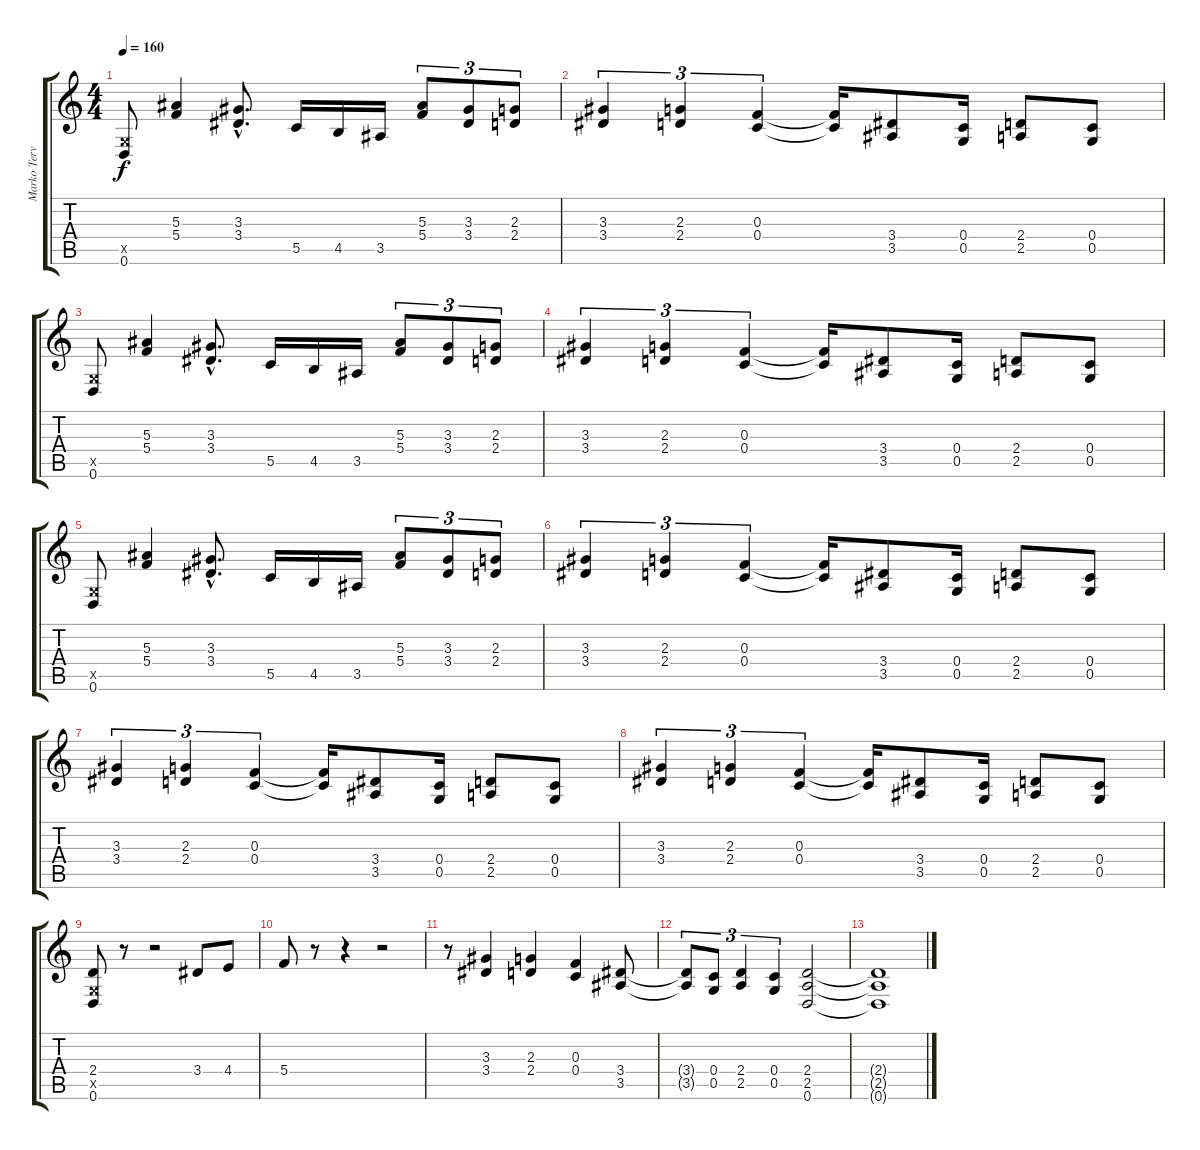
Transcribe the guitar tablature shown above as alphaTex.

\track ("Marko Tervonen" "Marko Terv") {instrument distortionguitar}
\staff {score tabs}
\tuning (D4 A3 F3 C3 G2 D2) {hide}
\ts (4 4)
\tempo 160
\clef g2
\ks c
(0.5{x} 0.6).8{dy f} (5.3 5.4).4 (3.3{hac} 3.4{hac}).8{d} 5.5.16 4.5.16 3.5.16 (5.3 5.4).8{tu (3 2)} (3.3 3.4).8{tu (3 2)} (2.3 2.4).8{tu (3 2)} |
(3.3 3.4).4{tu (3 2)} (2.3 2.4).4{tu (3 2)} (0.3 0.4).4{tu (3 2)} (0.3{t} 0.4{t}).16 (3.4 3.5).8 (0.4 0.5).16 (2.4 2.5).8 (0.4 0.5).8 |
(0.5{x} 0.6).8 (5.3 5.4).4 (3.3{hac} 3.4{hac}).8{d} 5.5.16 4.5.16 3.5.16 (5.3 5.4).8{tu (3 2)} (3.3 3.4).8{tu (3 2)} (2.3 2.4).8{tu (3 2)} |
(3.3 3.4).4{tu (3 2)} (2.3 2.4).4{tu (3 2)} (0.3 0.4).4{tu (3 2)} (0.3{t} 0.4{t}).16 (3.4 3.5).8 (0.4 0.5).16 (2.4 2.5).8 (0.4 0.5).8 |
(0.5{x} 0.6).8 (5.3 5.4).4 (3.3{hac} 3.4{hac}).8{d} 5.5.16 4.5.16 3.5.16 (5.3 5.4).8{tu (3 2)} (3.3 3.4).8{tu (3 2)} (2.3 2.4).8{tu (3 2)} |
(3.3 3.4).4{tu (3 2)} (2.3 2.4).4{tu (3 2)} (0.3 0.4).4{tu (3 2)} (0.3{t} 0.4{t}).16 (3.4 3.5).8 (0.4 0.5).16 (2.4 2.5).8 (0.4 0.5).8 |
(3.3 3.4).4{tu (3 2)} (2.3 2.4).4{tu (3 2)} (0.3 0.4).4{tu (3 2)} (0.3{t} 0.4{t}).16 (3.4 3.5).8 (0.4 0.5).16 (2.4 2.5).8 (0.4 0.5).8 |
(3.3 3.4).4{tu (3 2)} (2.3 2.4).4{tu (3 2)} (0.3 0.4).4{tu (3 2)} (0.3{t} 0.4{t}).16 (3.4 3.5).8 (0.4 0.5).16 (2.4 2.5).8 (0.4 0.5).8 |
(2.4 0.5{x} 0.6).8 r.8 r.2 3.4.8 4.4.8 |
5.4.8 r.8 r.4 r.2 |
r.8 (3.3 3.4).4 (2.3 2.4).4 (0.3 0.4).4 (3.4 3.5).8 |
(3.4{t} 3.5{t}).8{tu (3 2)} (0.4 0.5).8{tu (3 2)} (2.4 2.5).4{tu (3 2)} (0.4 0.5).4{tu (3 2)} (2.4 2.5 0.6).2 |
(2.4{t} 2.5{t} 0.6{t}).1
